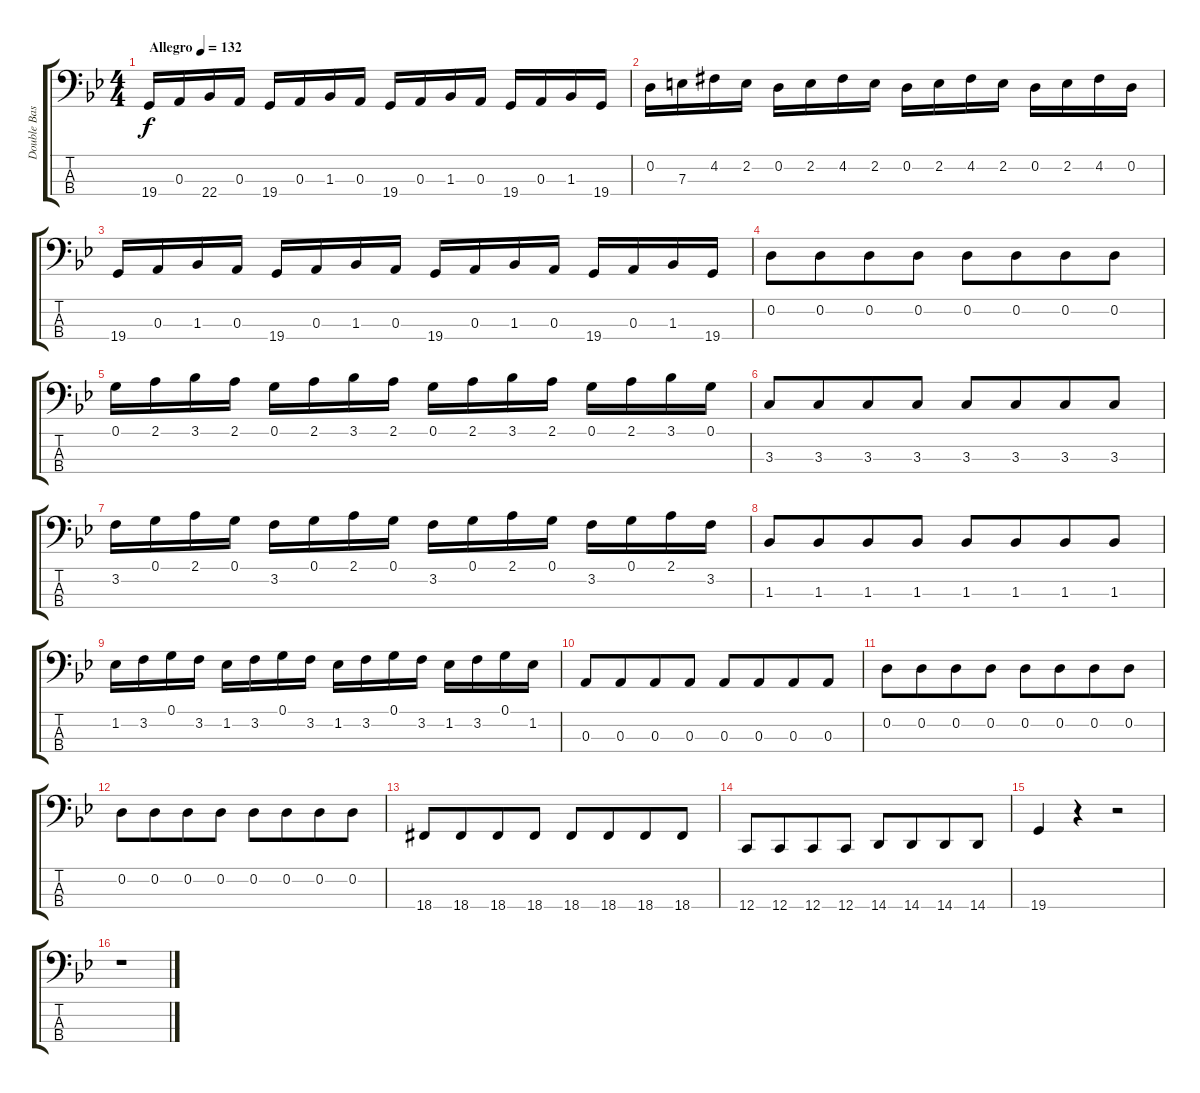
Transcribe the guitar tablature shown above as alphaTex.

\track ("Double Bass" "Double Bas") {instrument contrabass}
\staff {score tabs}
\tuning (G2 D2 A1 C0) {hide}
\ts (4 4)
\tempo (132 "Allegro")
\clef f4
\ks gminor
19.4.16{dy f instrument contrabass} 0.3.16 22.4.16 0.3.16 19.4.16 0.3.16 1.3.16 0.3.16 19.4.16 0.3.16 1.3.16 0.3.16 19.4.16 0.3.16 1.3.16 19.4.16 |
0.2.16 7.3.16 4.2{acc #}.16 2.2.16 0.2.16 2.2.16 4.2{acc #}.16 2.2.16 0.2.16 2.2.16 4.2{acc #}.16 2.2.16 0.2.16 2.2.16 4.2{acc #}.16 0.2.16 |
19.4.16 0.3.16 1.3.16 0.3.16 19.4.16 0.3.16 1.3.16 0.3.16 19.4.16 0.3.16 1.3.16 0.3.16 19.4.16 0.3.16 1.3.16 19.4.16 |
0.2.8 0.2.8{beam merge} 0.2.8 0.2.8 0.2.8 0.2.8{beam merge} 0.2.8 0.2.8 |
0.1.16 2.1.16 3.1.16 2.1.16 0.1.16 2.1.16 3.1.16 2.1.16 0.1.16 2.1.16 3.1.16 2.1.16 0.1.16 2.1.16 3.1.16 0.1.16 |
3.3.8 3.3.8{beam merge} 3.3.8 3.3.8 3.3.8 3.3.8{beam merge} 3.3.8 3.3.8 |
3.2.16 0.1.16 2.1.16 0.1.16 3.2.16 0.1.16 2.1.16 0.1.16 3.2.16 0.1.16 2.1.16 0.1.16 3.2.16 0.1.16 2.1.16 3.2.16 |
1.3.8 1.3.8{beam merge} 1.3.8 1.3.8 1.3.8 1.3.8{beam merge} 1.3.8 1.3.8 |
1.2.16 3.2.16 0.1.16 3.2.16 1.2.16 3.2.16 0.1.16 3.2.16 1.2.16 3.2.16 0.1.16 3.2.16 1.2.16 3.2.16 0.1.16 1.2.16 |
0.3.8 0.3.8{beam merge} 0.3.8 0.3.8 0.3.8 0.3.8{beam merge} 0.3.8 0.3.8 |
0.2.8 0.2.8{beam merge} 0.2.8 0.2.8 0.2.8 0.2.8{beam merge} 0.2.8 0.2.8 |
0.2.8 0.2.8{beam merge} 0.2.8 0.2.8 0.2.8 0.2.8{beam merge} 0.2.8 0.2.8 |
18.4{acc #}.8 18.4{acc #}.8{beam merge} 18.4{acc #}.8 18.4{acc #}.8 18.4{acc #}.8 18.4{acc #}.8{beam merge} 18.4{acc #}.8 18.4{acc #}.8 |
12.4.8 12.4.8{beam merge} 12.4.8 12.4.8 14.4.8 14.4.8{beam merge} 14.4.8 14.4.8 |
19.4.4 r.4 r.2 |
r.1
